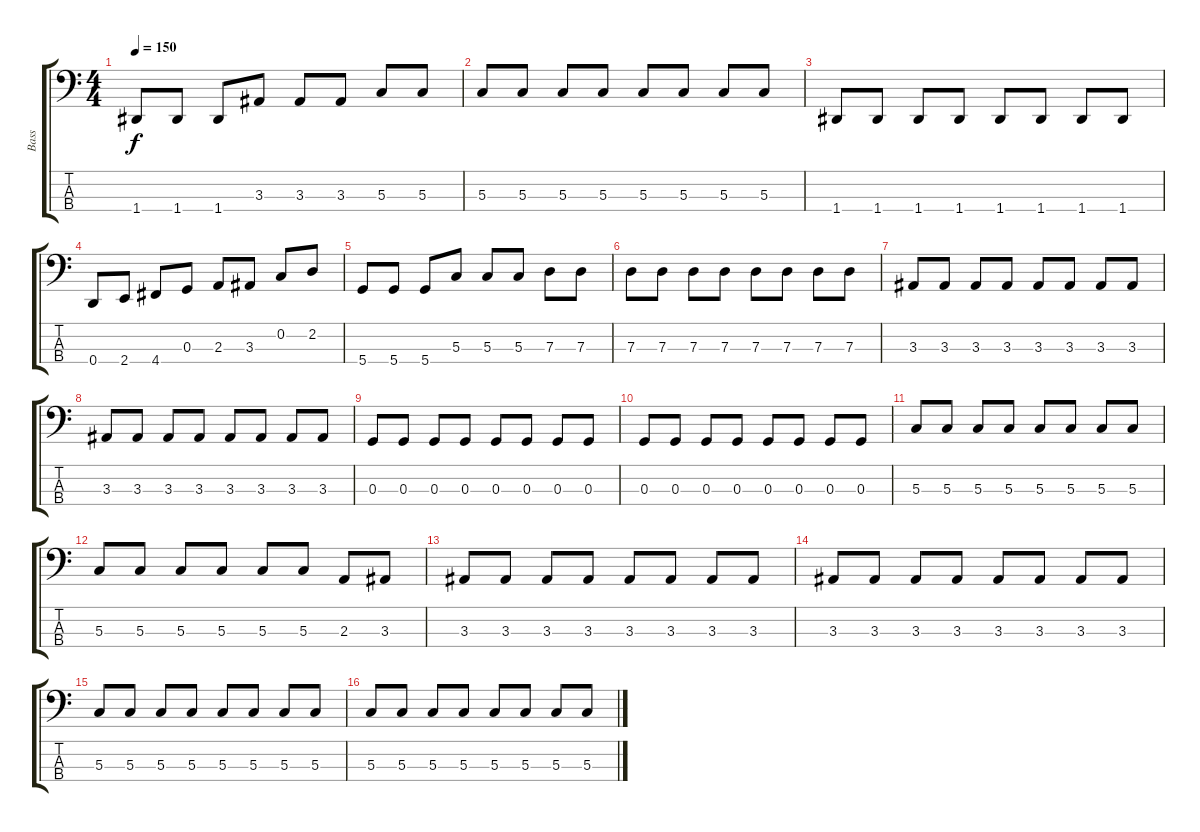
\track ("Bass" "Bass") {instrument electricbassfinger}
\staff {score tabs}
\tuning (F2 C2 G1 D1) {hide}
\ts (4 4)
\tempo 150
\clef f4
\ks c
1.4.8{dy f} 1.4.8 1.4.8 3.3.8 3.3.8 3.3.8 5.3.8 5.3.8 |
5.3.8 5.3.8 5.3.8 5.3.8 5.3.8 5.3.8 5.3.8 5.3.8 |
1.4.8 1.4.8 1.4.8 1.4.8 1.4.8 1.4.8 1.4.8 1.4.8 |
0.4.8 2.4.8 4.4.8 0.3.8 2.3.8 3.3.8 0.2.8 2.2.8 |
5.4.8 5.4.8 5.4.8 5.3.8 5.3.8 5.3.8 7.3.8 7.3.8 |
7.3.8 7.3.8 7.3.8 7.3.8 7.3.8 7.3.8 7.3.8 7.3.8 |
3.3.8 3.3.8 3.3.8 3.3.8 3.3.8 3.3.8 3.3.8 3.3.8 |
3.3.8 3.3.8 3.3.8 3.3.8 3.3.8 3.3.8 3.3.8 3.3.8 |
0.3.8 0.3.8 0.3.8 0.3.8 0.3.8 0.3.8 0.3.8 0.3.8 |
0.3.8 0.3.8 0.3.8 0.3.8 0.3.8 0.3.8 0.3.8 0.3.8 |
5.3.8 5.3.8 5.3.8 5.3.8 5.3.8 5.3.8 5.3.8 5.3.8 |
5.3.8 5.3.8 5.3.8 5.3.8 5.3.8 5.3.8 2.3.8 3.3.8 |
3.3.8 3.3.8 3.3.8 3.3.8 3.3.8 3.3.8 3.3.8 3.3.8 |
3.3.8 3.3.8 3.3.8 3.3.8 3.3.8 3.3.8 3.3.8 3.3.8 |
5.3.8 5.3.8 5.3.8 5.3.8 5.3.8 5.3.8 5.3.8 5.3.8 |
5.3.8 5.3.8 5.3.8 5.3.8 5.3.8 5.3.8 5.3.8 5.3.8
